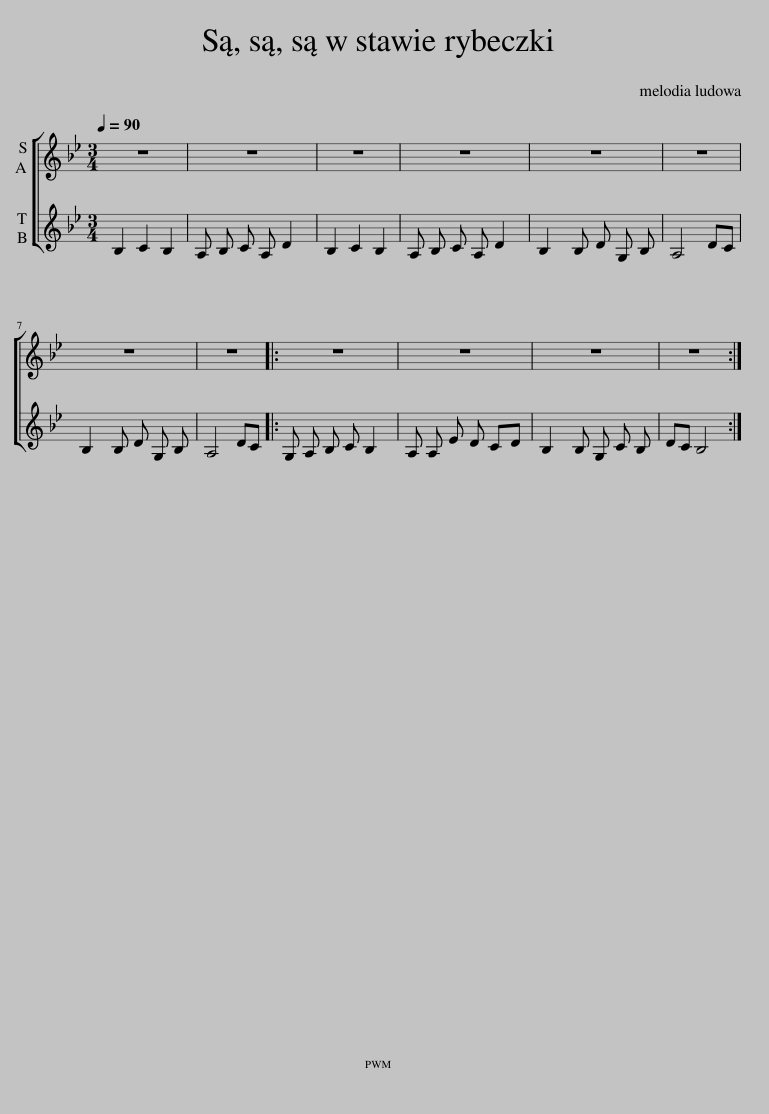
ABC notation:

X:1
%%score [ 1 2 ]
L:1/8
Q:1/4=90
M:3/4
I:linebreak $
K:Bb
V:1 treble
V:2 treble
V:1
 z6 | z6 | z6 | z6 | z6 | %5
 z6 |$ z6 | z6 |: z6 | z6 | %10
 z6 | z6 :| %12
V:2
 B,2 C2 B,2 | A, B, C A, D2 | B,2 C2 B,2 | A, B, C A, D2 | B,2 B, D G, B, | %5
 A,4 DC |$ B,2 B, D G, B, | A,4 DC |: G, A, B, C B,2 | A, A, E D CD | %10
 B,2 B, G, C B, | DC B,4 :| %12
